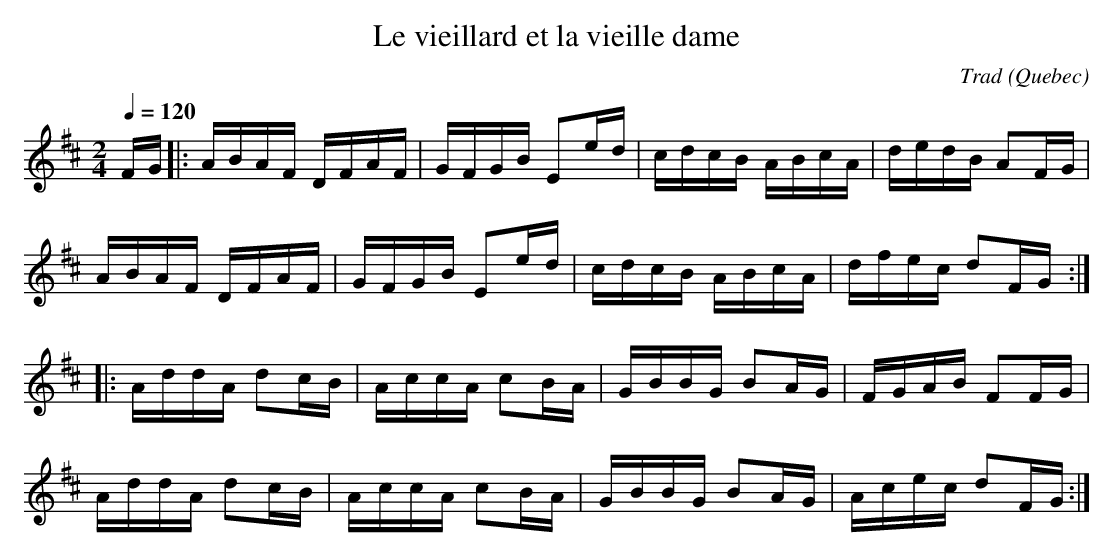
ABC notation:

X:1
T:Le vieillard et la vieille dame
C:Trad
O: Quebec
Q:1/4=120
M:2/4
L:1/16
K:D
FG |:ABAF DFAF |GFGB E2ed |cdcB ABcA |dedB A2FG |
ABAF DFAF |GFGB E2ed|cdcB ABcA |dfec d2FG :|
|:AddA d2cB |AccA c2BA |GBBG B2AG |FGAB F2FG |
AddA d2cB |AccA c2BA |GBBG B2AG |Acec d2FG :|]
